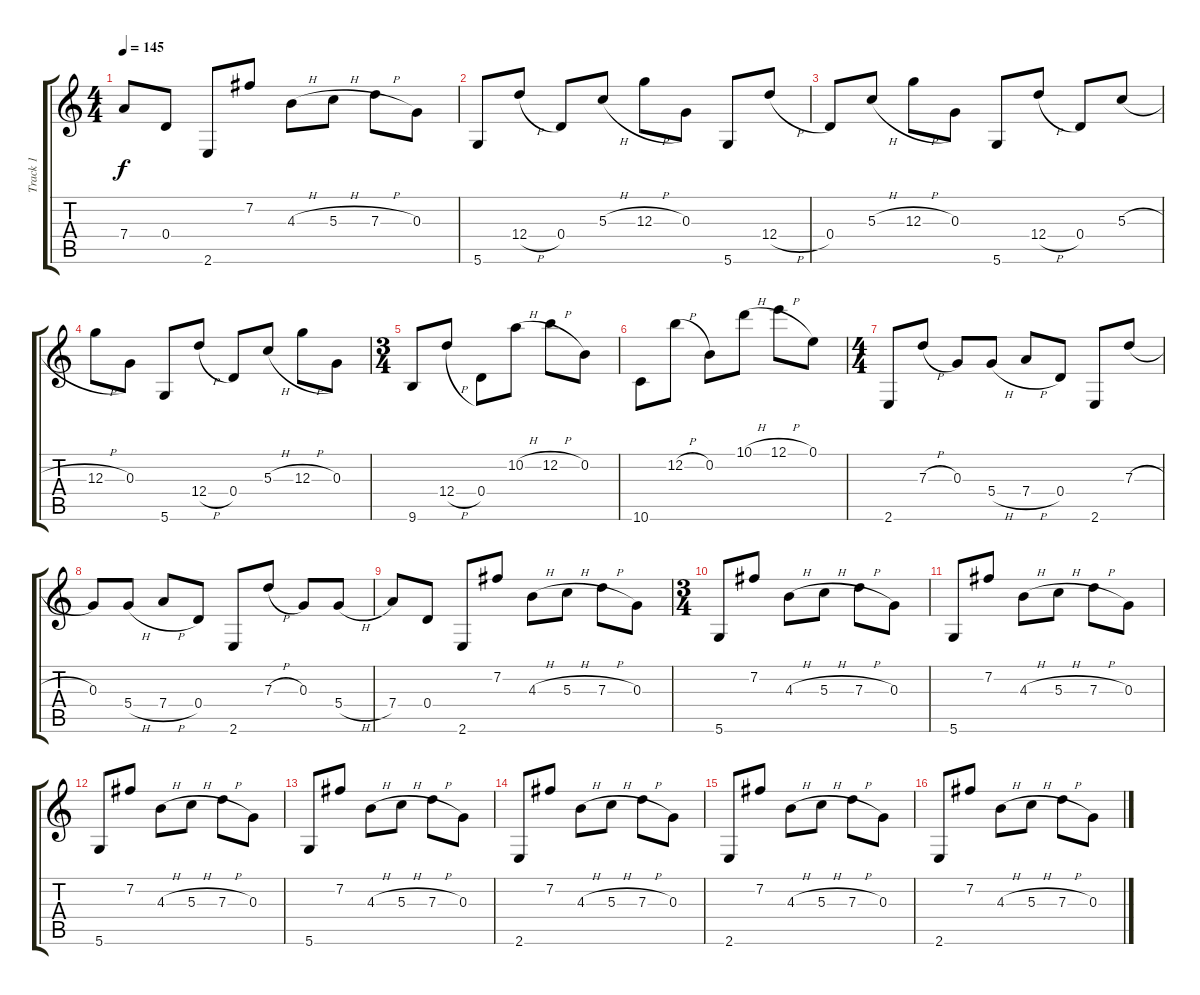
\track ("Track 1" "Track 1") {instrument electricguitarjazz}
\staff {score tabs}
\tuning (E4 B3 G3 D3 A2 D2) {hide}
\ts (4 4)
\tempo 145
\clef g2
\ks c
7.4.8{dy f} 0.4.8 2.6.8 7.2.8 4.3{h}.8 5.3{h}.8 7.3{h}.8 0.3.8 |
5.6.8 12.4{h}.8 0.4.8 5.3{h}.8 12.3{h}.8 0.3.8 5.6.8 12.4{h}.8 |
0.4.8 5.3{h}.8 12.3{h}.8 0.3.8 5.6.8 12.4{h}.8 0.4.8 5.3{h}.8 |
12.3{h}.8 0.3.8 5.6.8 12.4{h}.8 0.4.8 5.3{h}.8 12.3{h}.8 0.3.8 |
\ts (3 4)
9.6.8 12.4{h}.8 0.4.8 10.2{h}.8 12.2{h}.8 0.2.8 |
10.6.8 12.2{h}.8 0.2.8 10.1{h}.8 12.1{h}.8 0.1.8 |
\ts (4 4)
2.6.8 7.3{h}.8 0.3.8 5.4{h}.8 7.4{h}.8 0.4.8 2.6.8 7.3{h}.8 |
0.3.8 5.4{h}.8 7.4{h}.8 0.4.8 2.6.8 7.3{h}.8 0.3.8 5.4{h}.8 |
7.4.8 0.4.8 2.6.8 7.2.8 4.3{h}.8 5.3{h}.8 7.3{h}.8 0.3.8 |
\ts (3 4)
5.6.8 7.2.8 4.3{h}.8 5.3{h}.8 7.3{h}.8 0.3.8 |
5.6.8 7.2.8 4.3{h}.8 5.3{h}.8 7.3{h}.8 0.3.8 |
5.6.8 7.2.8 4.3{h}.8 5.3{h}.8 7.3{h}.8 0.3.8 |
5.6.8 7.2.8 4.3{h}.8 5.3{h}.8 7.3{h}.8 0.3.8 |
2.6.8 7.2.8 4.3{h}.8 5.3{h}.8 7.3{h}.8 0.3.8 |
2.6.8 7.2.8 4.3{h}.8 5.3{h}.8 7.3{h}.8 0.3.8 |
2.6.8 7.2.8 4.3{h}.8 5.3{h}.8 7.3{h}.8 0.3.8
